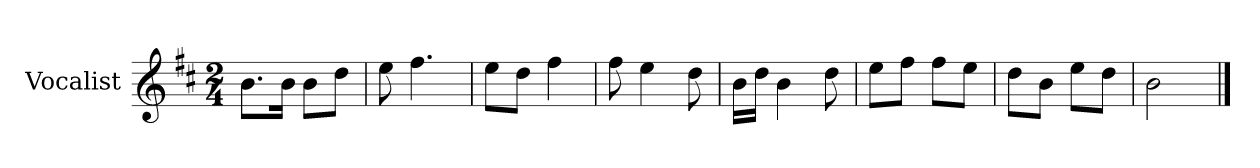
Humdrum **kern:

**kern
*part1
*staff1
*I"Vocalist
*k[f#c#]
*D:
*M2/4
=
8.bL
16bJk
8bL
8ddJ
=1
8ee
4.ff#
=2
8eeL
8ddJ
4ff#
=3
8ff#
4ee
8dd
=4
16bLL
16ddJJ
4b
8dd
=5
8eeL
8ff#J
8ff#L
8eeJ
=6
8ddL
8bJ
8eeL
8ddJ
=7
2b
==
*-
